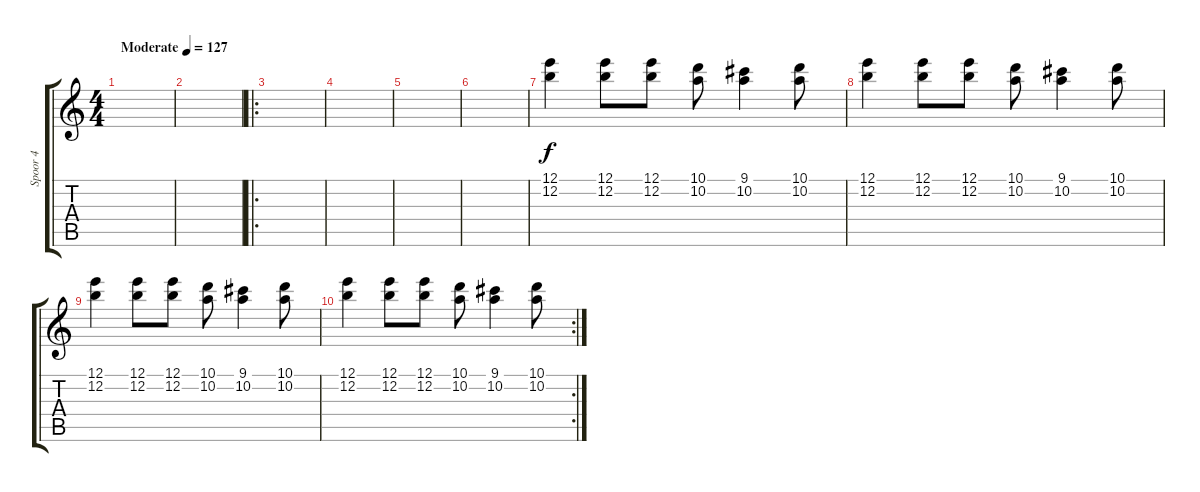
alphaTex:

\track ("Spoor 4" "Spoor 4") {instrument electricguitarclean}
\staff {score tabs}
\tuning (E4 B3 G3 D3 A2 E2) {hide}
\ts (4 4)
\tempo (127 "Moderate")
\clef g2
\ks c
|
|
\ro
|
|
|
|
(12.1 12.2).4 (12.1 12.2).8 (12.1 12.2).8 (10.1 10.2).8 (9.1 10.2).4 (10.1 10.2).8 |
(12.1 12.2).4 (12.1 12.2).8 (12.1 12.2).8 (10.1 10.2).8 (9.1 10.2).4 (10.1 10.2).8 |
(12.1 12.2).4 (12.1 12.2).8 (12.1 12.2).8 (10.1 10.2).8 (9.1 10.2).4 (10.1 10.2).8 |
\rc 2
(12.1 12.2).4 (12.1 12.2).8 (12.1 12.2).8 (10.1 10.2).8 (9.1 10.2).4 (10.1 10.2).8
